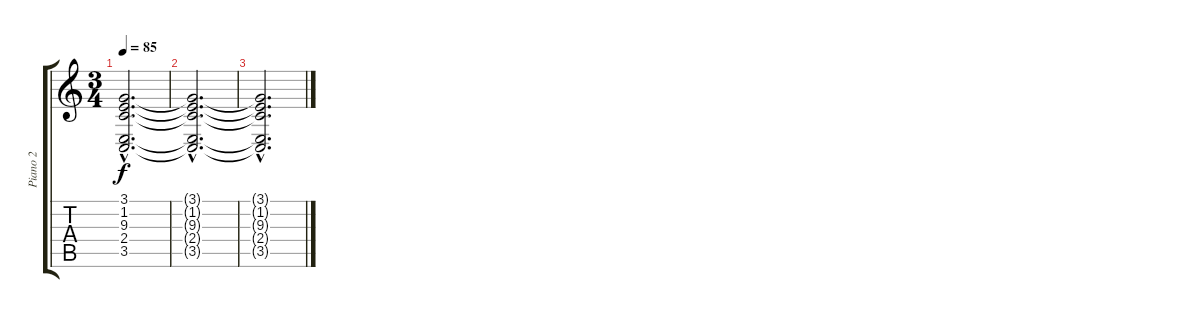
\track ("Piano 2" "Piano 2") {instrument acousticgrandpiano}
\staff {score tabs}
\tuning (E4 B3 G3 D3 A2 E2) {hide}
\ts (3 4)
\tempo 85
\clef g2
\ks c
(3.1{hac t} 1.2{hac t} 9.3{hac t} 2.4{hac t} 3.5{hac t}).2{d dy f} |
(3.1{hac t} 1.2{hac t} 9.3{hac t} 2.4{hac t} 3.5{hac t}).2{d} |
(3.1{hac t} 1.2{hac t} 9.3{hac t} 2.4{hac t} 3.5{hac t}).2{d}
